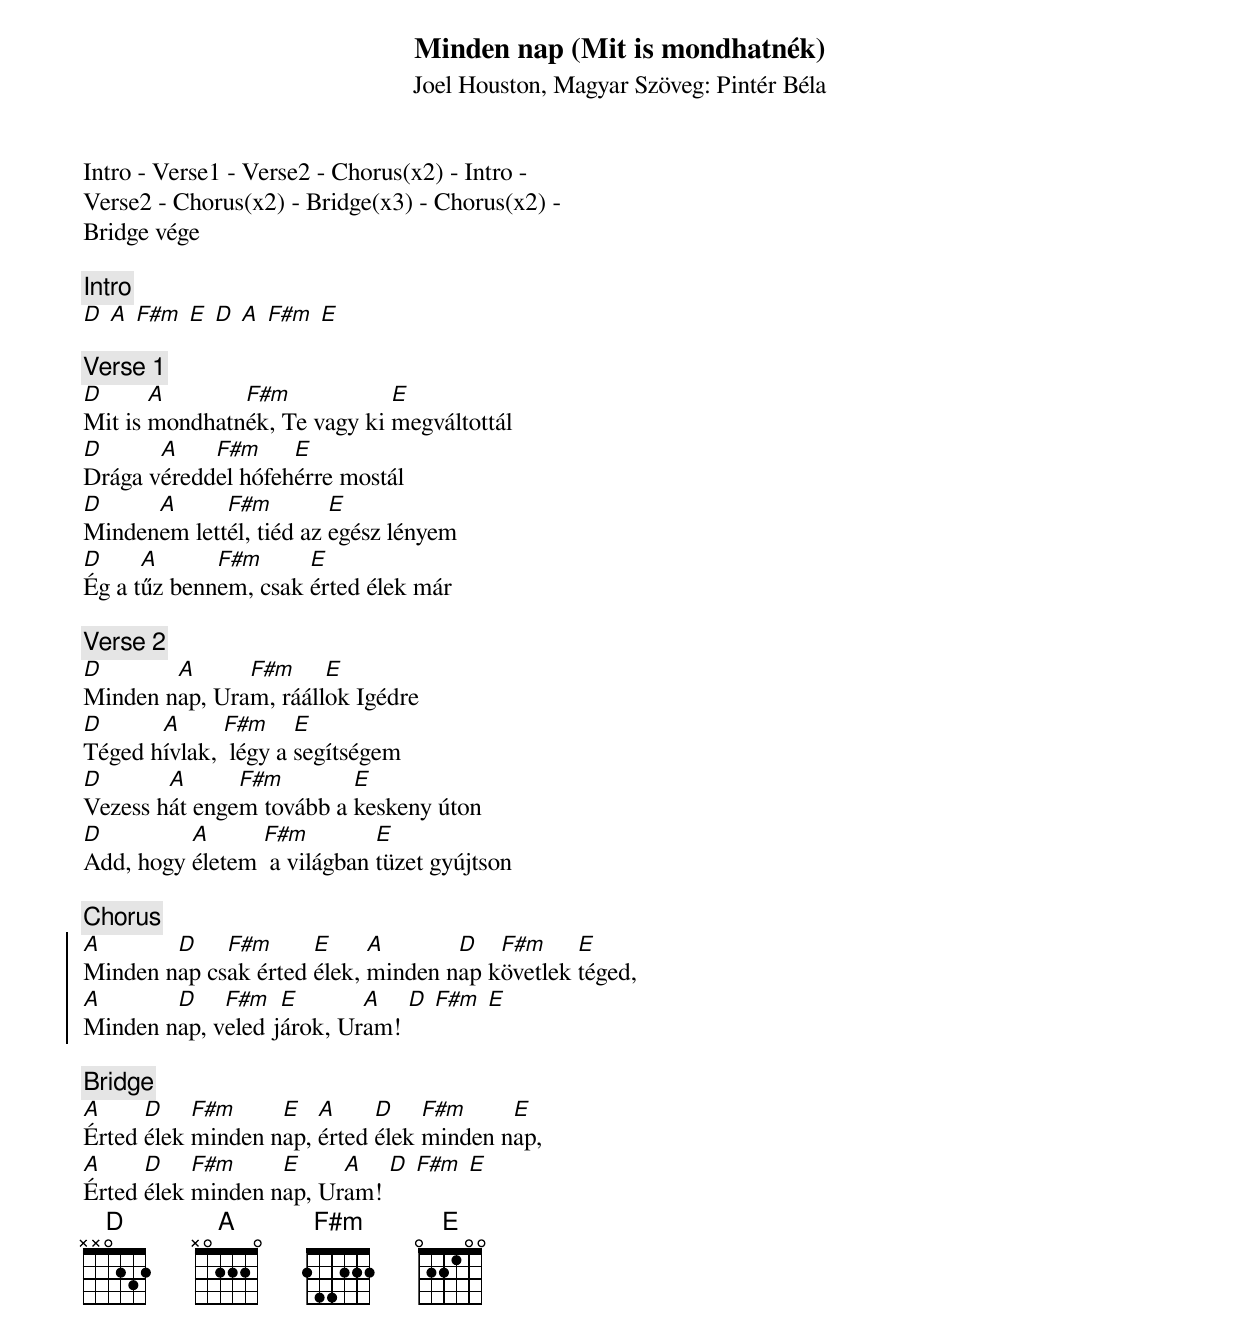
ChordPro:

{title: Minden nap (Mit is mondhatnék) }
{subtitle: Joel Houston, Magyar Szöveg: Pintér Béla }



Intro - Verse1 - Verse2 - Chorus(x2) - Intro -
Verse2 - Chorus(x2) - Bridge(x3) - Chorus(x2) -
Bridge vége

{c:Intro}
[D] [A] [F#m] [E] [D] [A] [F#m] [E]

{c:Verse 1}
[D]Mit is [A]mondhatn[F#m]ék, Te vagy ki [E]megváltottál
[D]Drága v[A]éredd[F#m]el hófeh[E]érre mostál
[D]Minden[A]em lett[F#m]él, tiéd az [E]egész lényem
[D]Ég a t[A]űz benn[F#m]em, csak [E]érted élek már

{c:Verse 2}
[D]Minden n[A]ap, Ura[F#m]m, rááll[E]ok Igédre
[D]Téged h[A]ívlak, [F#m] légy a [E]segítségem
[D]Vezess h[A]át enge[F#m]m tovább a [E]keskeny úton
[D]Add, hogy [A]életem [F#m] a világban [E]tüzet gyújtson

{c:Chorus}
{soc}
[A]Minden n[D]ap cs[F#m]ak érted [E]élek, [A]minden n[D]ap k[F#m]övetlek [E]téged,
[A]Minden n[D]ap, v[F#m]eled j[E]árok, Ur[A]am! [D] [F#m] [E]
{eoc}

{c:Bridge}
[A]Érted [D]élek [F#m]minden n[E]ap, [A]érted [D]élek [F#m]minden n[E]ap,
[A]Érted [D]élek [F#m]minden n[E]ap, Ur[A]am! [D] [F#m] [E]
